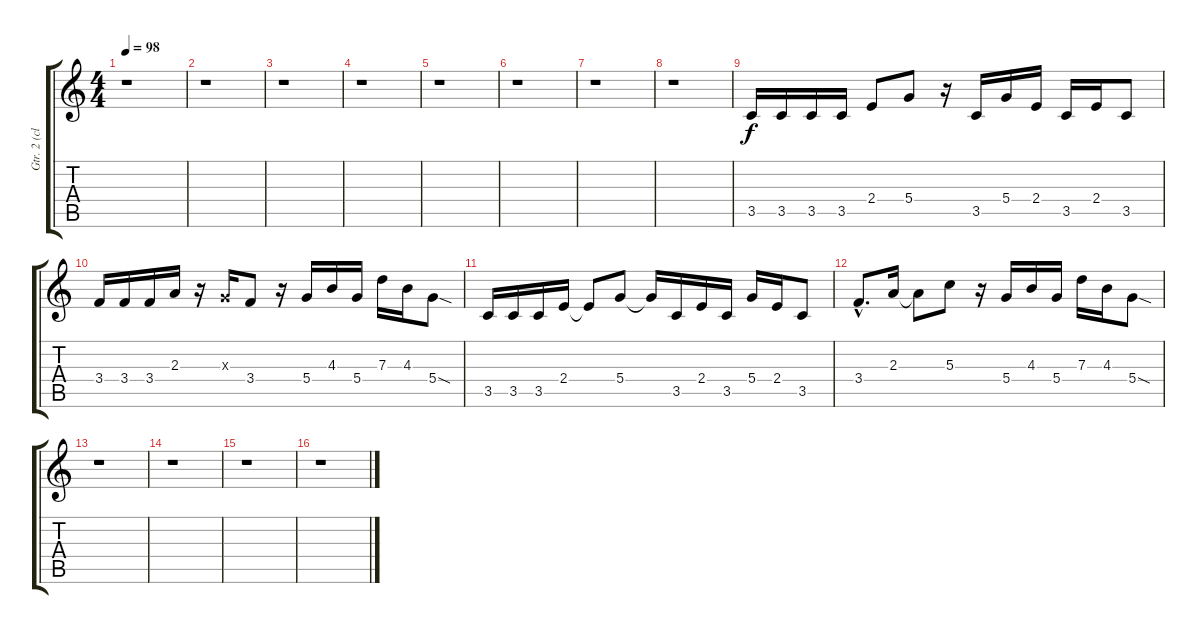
\track ("Gtr. 2 (clean)" "Gtr. 2 (cl") {instrument electricguitarjazz}
\staff {score tabs}
\tuning (E4 B3 G3 D3 A2 E2) {hide}
\ts (4 4)
\tempo 98
\clef g2
\ks c
r.1{dy f} |
r.1 |
r.1 |
r.1 |
r.1 |
r.1 |
r.1 |
r.1 |
3.5.16 3.5.16 3.5.16 3.5.16 2.4.8 5.4.8 r.16 3.5.16 5.4.16 2.4.16 3.5.16 2.4.16 3.5.8 |
3.4.16 3.4.16 3.4.16 2.3.16 r.16 0.3{x}.16 3.4.8 r.16 5.4.16 4.3.16 5.4.16 7.3.16 4.3.16 5.4{sod}.8 |
3.5.16 3.5.16 3.5.16 2.4.16 2.4{t}.8 5.4.8 5.4{t}.16 3.5.16 2.4.16 3.5.16 5.4.16 2.4.16 3.5.8 |
3.4{hac}.8{d} 2.3.16 2.3{t}.8 5.3.8 r.16 5.4.16 4.3.16 5.4.16 7.3.16 4.3.16 5.4{sod}.8 |
r.1 |
r.1 |
r.1 |
r.1
